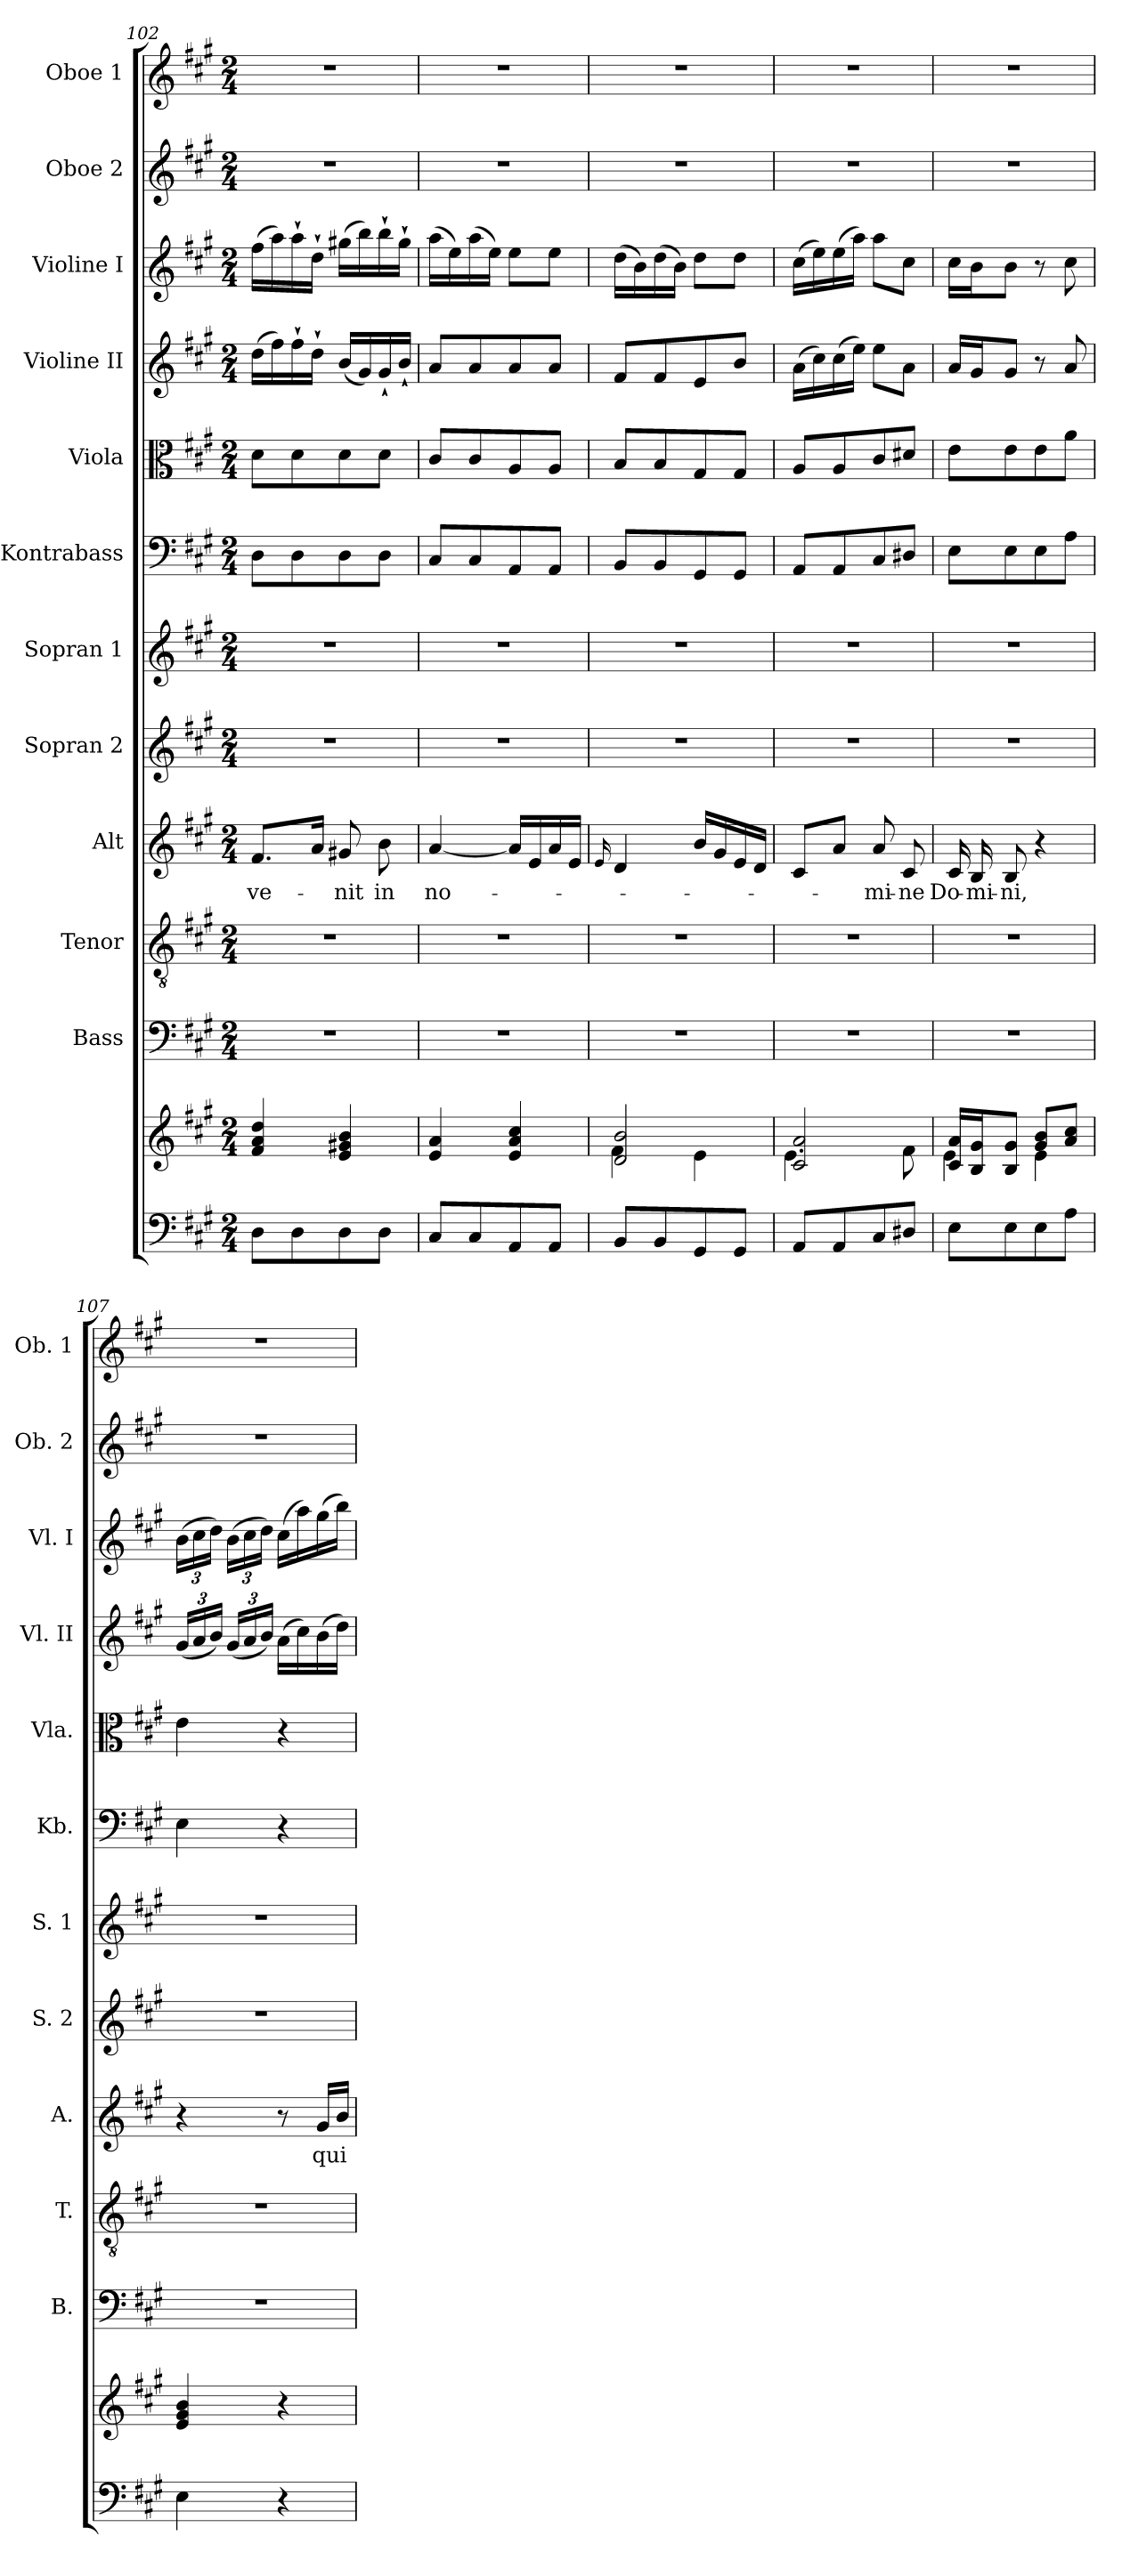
**kern	**kern	**kern	**kern	**kern	**text	**kern	**kern	**kern	**kern	**kern	**kern	**kern	**kern
*part12	*part12	*part11	*part10	*part9	*part9	*part8	*part7	*part6	*part5	*part4	*part3	*part2	*part1
*staff13	*staff12	*staff11	*staff10	*staff9	*staff9	*staff8	*staff7	*staff6	*staff5	*staff4	*staff3	*staff2	*staff1
*	*	*I"Bass	*I"Tenor	*I"Alt	*	*I"Sopran 2	*I"Sopran 1	*I"Kontrabass	*I"Viola	*I"Violine II	*I"Violine I	*I"Oboe 2	*I"Oboe 1
*	*	*I'B.	*I'T.	*I'A.	*	*I'S. 2	*I'S. 1	*I'Kb.	*I'Vla.	*I'Vl. II	*I'Vl. I	*I'Ob. 2	*I'Ob. 1
!!LO:PB:g=z
*clefF4	*clefG2	*clefF4	*clefGv2	*clefG2	*	*clefG2	*clefG2	*clefF4	*clefC3	*clefG2	*clefG2	*clefG2	*clefG2
*	*	*	*	*	*	*	*	*ITrd7c12	*	*	*	*	*
*k[f#c#g#]	*k[f#c#g#]	*k[f#c#g#]	*k[f#c#g#]	*k[f#c#g#]	*	*k[f#c#g#]	*k[f#c#g#]	*k[f#c#g#]	*k[f#c#g#]	*k[f#c#g#]	*k[f#c#g#]	*k[f#c#g#]	*k[f#c#g#]
*A:	*A:	*A:	*A:	*A:	*	*A:	*A:	*A:	*A:	*A:	*A:	*A:	*A:
*M2/4	*M2/4	*M2/4	*M2/4	*M2/4	*	*M2/4	*M2/4	*M2/4	*M2/4	*M2/4	*M2/4	*M2/4	*M2/4
=102	=102	=102	=102	=102	=102	=102	=102	=102	=102	=102	=102	=102	=102
!	!	!	!	!	!LO:LY:b	!	!	!	!	!	!	!	!
8D\L	4f#/ 4a/ 4dd/	2r	2r	8.f#/L	ve-	2r	2r	8DD\L	8d\L	(>16dd\LL	(>16ff#\LL	2r	2r
.	.	.	.	.	.	.	.	.	.	16ff#\)	16aa\)	.	.
8D\	.	.	.	.	.	.	.	8DD\	8d\	16ff#`>\	16aa`>\	.	.
.	.	.	.	16a/Jk	.	.	.	.	.	16dd`>\JJ	16dd`>\JJ	.	.
!	!	!	!	!	!LO:LY:b	!	!	!	!	!	!	!	!
8D\	4e/ 4g#X/ 4b/	.	.	8g#X/	-nit	.	.	8DD\	8d\	(<16b/LL	(>16gg#X\LL	.	.
.	.	.	.	.	.	.	.	.	.	16g#/)	16bb\)	.	.
!	!	!	!	!	!LO:LY:b	!	!	!	!	!	!	!	!
8D\J	.	.	.	8b\	in	.	.	8DD\J	8d\J	16g#`</	16bb`>\	.	.
.	.	.	.	.	.	.	.	.	.	16b`</JJ	16gg#`>\JJ	.	.
=103	=103	=103	=103	=103	=103	=103	=103	=103	=103	=103	=103	=103	=103
!	!	!	!	!	!LO:LY:b	!	!	!	!	!	!	!	!
8C#/L	4e/ 4a/	2r	2r	[4a/	no-	2r	2r	8CC#/L	8c#/L	8a/L	(>16aa\LL	2r	2r
.	.	.	.	.	.	.	.	.	.	.	16ee\)	.	.
8C#/	.	.	.	.	.	.	.	8CC#/	8c#/	8a/	(>16aa\	.	.
.	.	.	.	.	.	.	.	.	.	.	16ee\JJ)	.	.
8AA/	4e/ 4a/ 4cc#/	.	.	16a/LL]	.	.	.	8AAA/	8A/	8a/	8ee\L	.	.
.	.	.	.	16e/	.	.	.	.	.	.	.	.	.
8AA/J	.	.	.	16a/	.	.	.	8AAA/J	8A/J	8a/J	8ee\J	.	.
.	.	.	.	16e/JJ	.	.	.	.	.	.	.	.	.
=104	=104	=104	=104	=104	=104	=104	=104	=104	=104	=104	=104	=104	=104
.	.	.	.	16qqe/	.	.	.	.	.	.	.	.	.
*	*^	*	*	*	*	*	*	*	*	*	*	*	*
8BB/L	2d/ 2b/	4f#\	2r	2r	4d/	.	2r	2r	8BBB/L	8B/L	8f#/L	(>16dd\LL	2r	2r
.	.	.	.	.	.	.	.	.	.	.	.	16b\)	.	.
8BB/	.	.	.	.	.	.	.	.	8BBB/	8B/	8f#/	(>16dd\	.	.
.	.	.	.	.	.	.	.	.	.	.	.	16b\JJ)	.	.
8GG#/	.	4e\	.	.	16b/LL	.	.	.	8GGG#/	8G#/	8e/	8dd\L	.	.
.	.	.	.	.	16g#/	.	.	.	.	.	.	.	.	.
8GG#/J	.	.	.	.	16e/	.	.	.	8GGG#/J	8G#/J	8b/J	8dd\J	.	.
.	.	.	.	.	16d/JJ	.	.	.	.	.	.	.	.	.
=105	=105	=105	=105	=105	=105	=105	=105	=105	=105	=105	=105	=105	=105	=105
8AA/L	2c#/ 2a/	4.e\	2r	2r	8c#/L	.	2r	2r	8AAA/L	8A/L	(>16a\LL	(>16cc#\LL	2r	2r
.	.	.	.	.	.	.	.	.	.	.	16cc#\)	16ee\)	.	.
8AA/	.	.	.	.	8a/J	.	.	.	8AAA/	8A/	(>16cc#\	(>16ee\	.	.
.	.	.	.	.	.	.	.	.	.	.	16ee\JJ)	16aa\JJ)	.	.
!	!	!	!	!	!	!LO:LY:b	!	!	!	!	!	!	!	!
8C#/	.	.	.	.	8a/	-mi-	.	.	8CC#/	8c#/	8ee\L	8aa\L	.	.
!	!	!	!	!	!	!LO:LY:b	!	!	!	!	!	!	!	!
8D#X/J	.	8f#\	.	.	8c#/	-ne	.	.	8DD#X/J	8d#X/J	8a\J	8cc#\J	.	.
=106	=106	=106	=106	=106	=106	=106	=106	=106	=106	=106	=106	=106	=106	=106
!	!	!	!	!	!	!LO:LY:b	!	!	!	!	!	!	!	!
8E\L	16c#/ 16a/LL	4e\	2r	2r	16c#/	Do-	2r	2r	8EE\L	8e\L	16a/LL	16cc#\LL	2r	2r
!	!	!	!	!	!	!LO:LY:b	!	!	!	!	!	!	!	!
.	16B/ 16g#/J	.	.	.	16B/	-mi-	.	.	.	.	16g#/J	16b\J	.	.
!	!	!	!	!	!	!LO:LY:b	!	!	!	!	!	!	!	!
8E\	8B/ 8g#/J	.	.	.	8B/	-ni,	.	.	8EE\	8e\	8g#/J	8b\J	.	.
8E\	8g#/ 8b/L	4e\	.	.	4r	.	.	.	8EE\	8e\	8r	8r	.	.
8A\J	8a/ 8cc#/J	.	.	.	.	.	.	.	8AA\J	8a\J	8a/	8cc#\	.	.
*	*v	*v	*	*	*	*	*	*	*	*	*	*	*	*
!!LO:PB:g=z
=107	=107	=107	=107	=107	=107	=107	=107	=107	=107	=107	=107	=107	=107
4E\	4e/ 4g#/ 4b/	2r	2r	4r	.	2r	2r	4EE\	4e\	(<24g#/LL	(>24b\LL	2r	2r
.	.	.	.	.	.	.	.	.	.	24a/	24cc#\	.	.
.	.	.	.	.	.	.	.	.	.	24b/JJ)	24dd\JJ)	.	.
.	.	.	.	.	.	.	.	.	.	(<24g#/LL	(>24b\LL	.	.
.	.	.	.	.	.	.	.	.	.	24a/	24cc#\	.	.
.	.	.	.	.	.	.	.	.	.	24b/JJ)	24dd\JJ)	.	.
4r	4r	.	.	8r	.	.	.	4r	4r	(>16a\LL	(>16cc#\LL	.	.
.	.	.	.	.	.	.	.	.	.	16cc#\)	16aa\)	.	.
!	!	!	!	!	!LO:LY:b	!	!	!	!	!	!	!	!
.	.	.	.	16g#/LL	qui	.	.	.	.	(>16b\	(>16gg#\	.	.
.	.	.	.	16b/JJ	.	.	.	.	.	16dd\JJ)	16bb\JJ)	.	.
=	=	=	=	=	=	=	=	=	=	=	=	=	=
*-	*-	*-	*-	*-	*-	*-	*-	*-	*-	*-	*-	*-	*-
